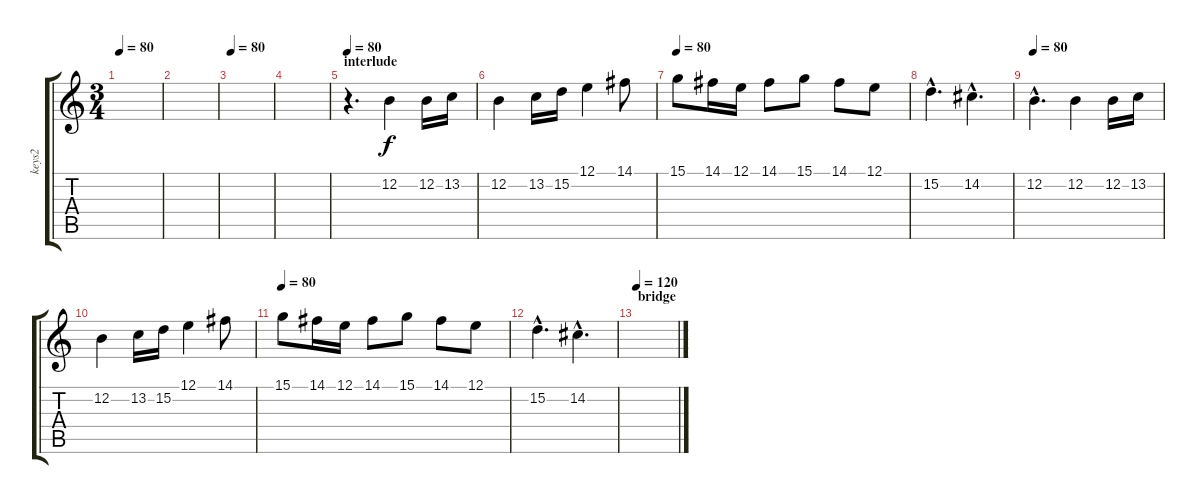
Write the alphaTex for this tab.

\track ("keys2" "keys2") {instrument flute}
\staff {score tabs}
\tuning (E4 B3 G3 D3 A2 E2) {hide}
\ts (3 4)
\tempo 80
\clef g2
\ks c
|
|
\tempo 80
|
|
\section ("" "interlude")
\tempo 80
r.4{d} 12.2.4 12.2.16 13.2.16 |
12.2.4 13.2.16 15.2.16 12.1.4 14.1.8 |
\tempo 80
15.1.8 14.1.16 12.1.16 14.1.8 15.1.8 14.1.8 12.1.8 |
15.2{hac}.4{d} 14.2{hac}.4{d} |
\tempo 80
12.2{hac}.4{d} 12.2.4 12.2.16 13.2.16 |
12.2.4 13.2.16 15.2.16 12.1.4 14.1.8 |
\tempo 80
15.1.8 14.1.16 12.1.16 14.1.8 15.1.8 14.1.8 12.1.8 |
15.2{hac}.4{d} 14.2{hac}.4{d} |
\section ("" "bridge")
\tempo 120
